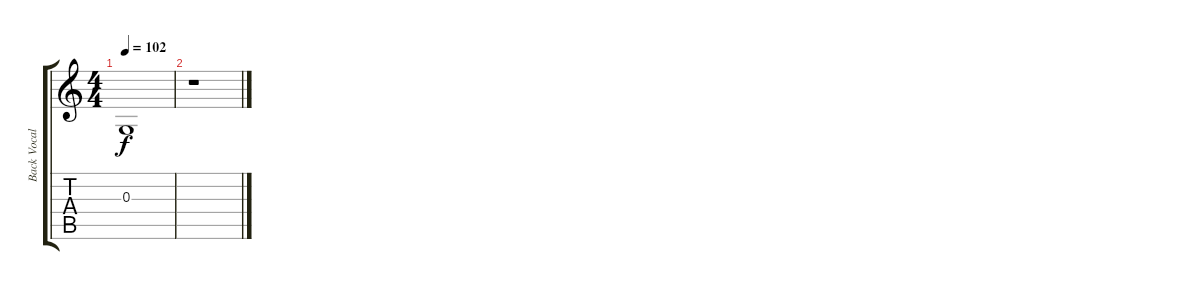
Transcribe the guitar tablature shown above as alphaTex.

\track ("Back Vocals" "Back Vocal") {instrument piccolo}
\staff {score tabs}
\tuning (E4 B3 G3 D3 A2 E2) {hide}
\ts (4 4)
\tempo 102
\clef g2
\ks c
0.3{t}.1{dy f} |
r.1
